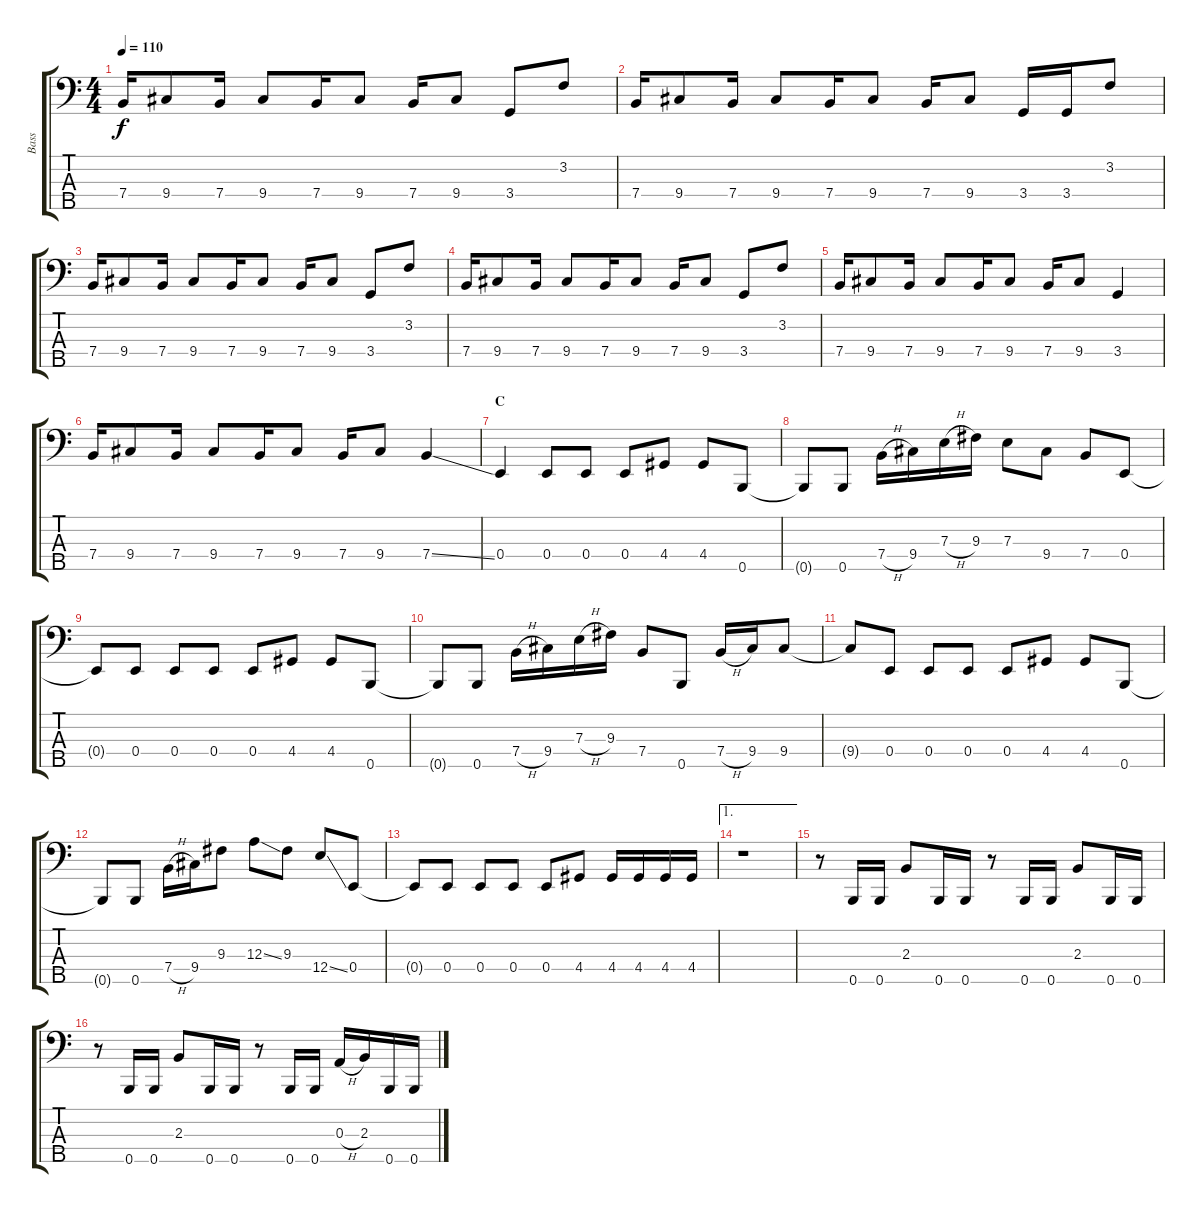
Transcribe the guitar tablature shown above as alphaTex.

\track ("Bass" "Bass") {instrument acousticguitarnylon}
\staff {score tabs}
\tuning (G2 D2 A1 E1 B0) {hide}
\ts (4 4)
\tempo 110
\clef f4
\ks c
7.4.16{dy f} 9.4.8 7.4.16 9.4.8 7.4.16 9.4.8 7.4.16 9.4.8 3.4.8 3.2.8 |
7.4.16 9.4.8 7.4.16 9.4.8 7.4.16 9.4.8 7.4.16 9.4.8 3.4.16 3.4.16 3.2.8 |
7.4.16 9.4.8 7.4.16 9.4.8 7.4.16 9.4.8 7.4.16 9.4.8 3.4.8 3.2.8 |
7.4.16 9.4.8 7.4.16 9.4.8 7.4.16 9.4.8 7.4.16 9.4.8 3.4.8 3.2.8 |
7.4.16 9.4.8 7.4.16 9.4.8 7.4.16 9.4.8 7.4.16 9.4.8 3.4.4 |
7.4.16 9.4.8 7.4.16 9.4.8 7.4.16 9.4.8 7.4.16 9.4.8 7.4{ss}.4 |
\section ("" "C")
0.4.4 0.4.8 0.4.8 0.4.8 4.4.8 4.4.8 0.5.8 |
0.5{t}.8 0.5.8 7.4{h}.16 9.4.16 7.3{h}.16 9.3.16 7.3.8 9.4.8 7.4.8 0.4.8 |
0.4{t}.8 0.4.8 0.4.8 0.4.8 0.4.8 4.4.8 4.4.8 0.5.8 |
0.5{t}.8 0.5.8 7.4{h}.16 9.4.16 7.3{h}.16 9.3.16 7.4.8 0.5.8 7.4{h}.16 9.4.16 9.4.8 |
9.4{t}.8 0.4.8 0.4.8 0.4.8 0.4.8 4.4.8 4.4.8 0.5.8 |
0.5{t}.8 0.5.8 7.4{h}.16 9.4.16 9.3.8 12.3{ss}.8 9.3.8 12.4{ss}.8 0.4.8 |
0.4{t}.8 0.4.8 0.4.8 0.4.8 0.4.8 4.4.8 4.4.16 4.4.16 4.4.16 4.4.16 |
\ae 1
r.1 |
r.8{volume 7} 0.5.16 0.5.16 2.3.8 0.5.16 0.5.16 r.8 0.5.16 0.5.16 2.3.8 0.5.16 0.5.16 |
r.8 0.5.16 0.5.16 2.3.8 0.5.16 0.5.16 r.8 0.5.16 0.5.16 0.3{h}.16 2.3.16 0.5.16 0.5.16
